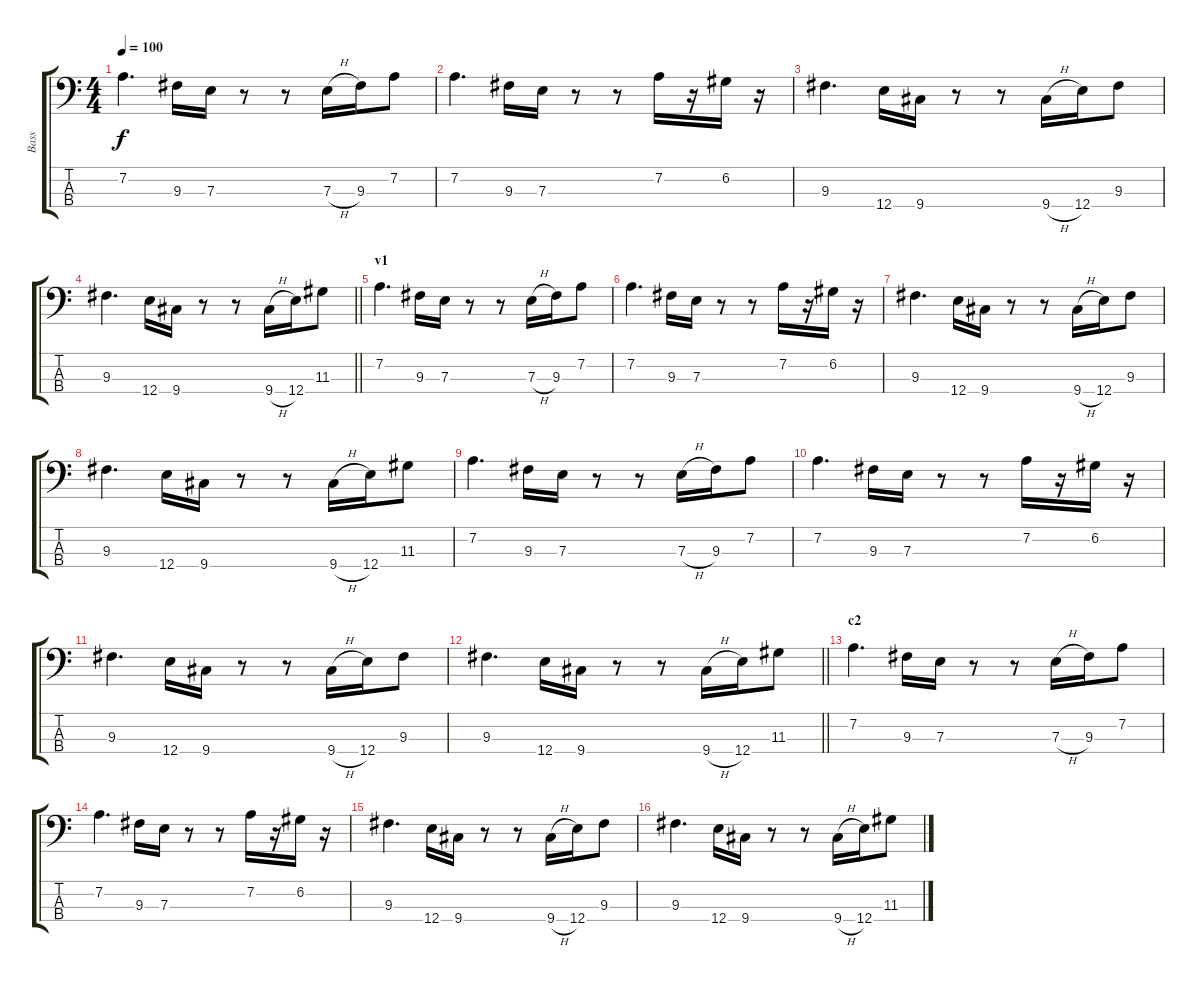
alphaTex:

\track ("Bass" "Bass") {instrument electricbasspick}
\staff {score tabs}
\tuning (G2 D2 A1 E1) {hide}
\ts (4 4)
\tempo 100
\clef f4
\ks c
7.2.4{d dy f} 9.3.16 7.3.16 r.8 r.8 7.3{h}.16 9.3.16 7.2.8 |
7.2.4{d} 9.3.16 7.3.16 r.8 r.8 7.2.16 r.16 6.2.16 r.16 |
9.3.4{d} 12.4.16 9.4.16 r.8 r.8 9.4{h}.16 12.4.16 9.3.8 |
\barLineRight lightlight
9.3.4{d} 12.4.16 9.4.16 r.8 r.8 9.4{h}.16 12.4.16 11.3.8 |
\section ("" "v1")
7.2.4{d} 9.3.16 7.3.16 r.8 r.8 7.3{h}.16 9.3.16 7.2.8 |
7.2.4{d} 9.3.16 7.3.16 r.8 r.8 7.2.16 r.16 6.2.16 r.16 |
9.3.4{d} 12.4.16 9.4.16 r.8 r.8 9.4{h}.16 12.4.16 9.3.8 |
9.3.4{d} 12.4.16 9.4.16 r.8 r.8 9.4{h}.16 12.4.16 11.3.8 |
7.2.4{d} 9.3.16 7.3.16 r.8 r.8 7.3{h}.16 9.3.16 7.2.8 |
7.2.4{d} 9.3.16 7.3.16 r.8 r.8 7.2.16 r.16 6.2.16 r.16 |
9.3.4{d} 12.4.16 9.4.16 r.8 r.8 9.4{h}.16 12.4.16 9.3.8 |
\barLineRight lightlight
9.3.4{d} 12.4.16 9.4.16 r.8 r.8 9.4{h}.16 12.4.16 11.3.8 |
\section ("" "c2")
7.2.4{d} 9.3.16 7.3.16 r.8 r.8 7.3{h}.16 9.3.16 7.2.8 |
7.2.4{d} 9.3.16 7.3.16 r.8 r.8 7.2.16 r.16 6.2.16 r.16 |
9.3.4{d} 12.4.16 9.4.16 r.8 r.8 9.4{h}.16 12.4.16 9.3.8 |
9.3.4{d} 12.4.16 9.4.16 r.8 r.8 9.4{h}.16 12.4.16 11.3.8
